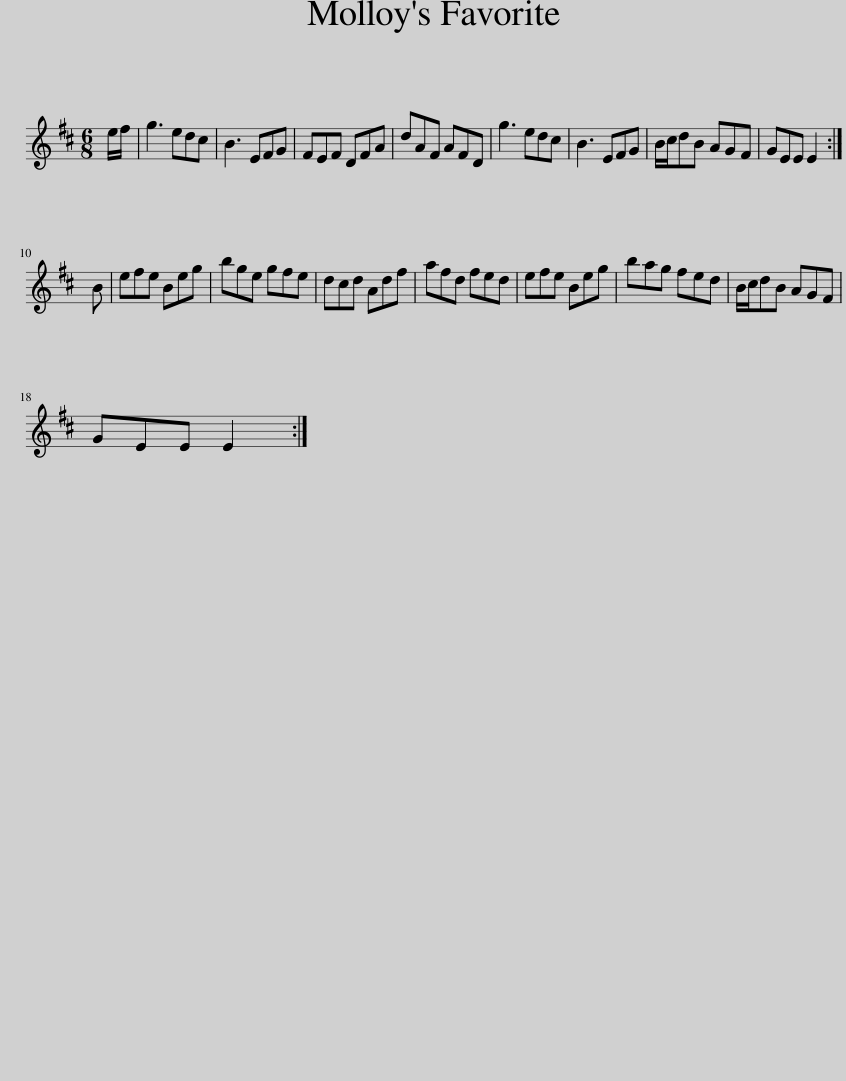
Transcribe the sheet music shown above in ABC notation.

X:1
L:1/8
M:6/8
I:linebreak $
K:D
V:1 treble
V:1
 e/f/ | g3 edc | B3 EFG | FEF DFA | dAF AFD | %5
 g3 edc | B3 EFG | B/c/dB AGF | GEE E2 :|$ B | %10
 efe Beg | bge gfe | dcd Adf | afd fed | efe Beg | %15
 bag fed | B/c/dB AGF |$ GEE E2 :| %18
